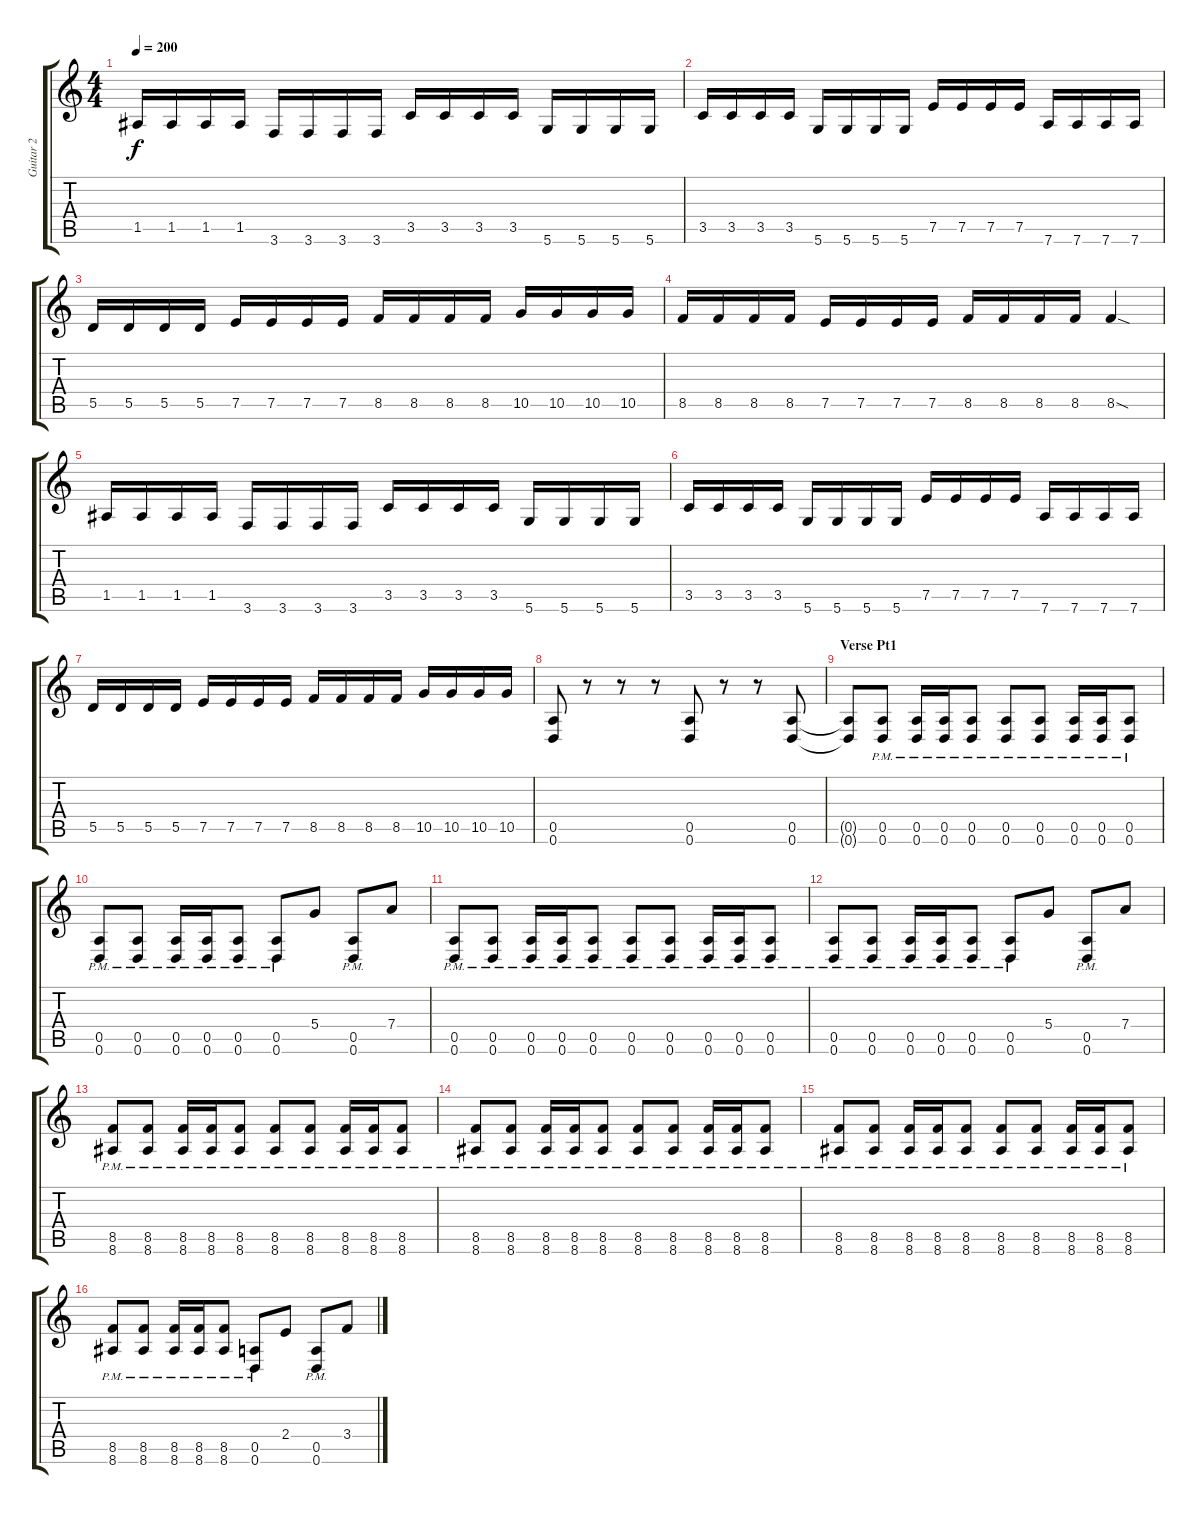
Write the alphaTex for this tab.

\track ("Guitar 2" "Guitar 2") {instrument distortionguitar}
\staff {score tabs}
\tuning (E4 B3 G3 D3 A2 D2) {hide}
\ts (4 4)
\tempo 200
\clef g2
\ks c
1.5.16{dy f} 1.5.16 1.5.16 1.5.16 3.6.16 3.6.16 3.6.16 3.6.16 3.5.16 3.5.16 3.5.16 3.5.16 5.6.16 5.6.16 5.6.16 5.6.16 |
3.5.16 3.5.16 3.5.16 3.5.16 5.6.16 5.6.16 5.6.16 5.6.16 7.5.16 7.5.16 7.5.16 7.5.16 7.6.16 7.6.16 7.6.16 7.6.16 |
5.5.16 5.5.16 5.5.16 5.5.16 7.5.16 7.5.16 7.5.16 7.5.16 8.5.16 8.5.16 8.5.16 8.5.16 10.5.16 10.5.16 10.5.16 10.5.16 |
8.5.16 8.5.16 8.5.16 8.5.16 7.5.16 7.5.16 7.5.16 7.5.16 8.5.16 8.5.16 8.5.16 8.5.16 8.5{sod}.4 |
1.5.16 1.5.16 1.5.16 1.5.16 3.6.16 3.6.16 3.6.16 3.6.16 3.5.16 3.5.16 3.5.16 3.5.16 5.6.16 5.6.16 5.6.16 5.6.16 |
3.5.16 3.5.16 3.5.16 3.5.16 5.6.16 5.6.16 5.6.16 5.6.16 7.5.16 7.5.16 7.5.16 7.5.16 7.6.16 7.6.16 7.6.16 7.6.16 |
5.5.16 5.5.16 5.5.16 5.5.16 7.5.16 7.5.16 7.5.16 7.5.16 8.5.16 8.5.16 8.5.16 8.5.16 10.5.16 10.5.16 10.5.16 10.5.16 |
(0.5 0.6).8 r.8 r.8 r.8 (0.5 0.6).8 r.8 r.8 (0.5 0.6).8 |
\section ("" "Verse Pt1")
(0.5{t} 0.6{t}).8 (0.5{pm} 0.6{pm}).8 (0.5{pm} 0.6{pm}).16 (0.5{pm} 0.6{pm}).16 (0.5{pm} 0.6{pm}).8 (0.5{pm} 0.6{pm}).8 (0.5{pm} 0.6{pm}).8 (0.5{pm} 0.6{pm}).16 (0.5{pm} 0.6{pm}).16 (0.5{pm} 0.6{pm}).8 |
(0.5{pm} 0.6{pm}).8 (0.5{pm} 0.6{pm}).8 (0.5{pm} 0.6{pm}).16 (0.5{pm} 0.6{pm}).16 (0.5{pm} 0.6{pm}).8 (0.5{pm} 0.6{pm}).8 5.4.8 (0.5{pm} 0.6{pm}).8 7.4.8 |
(0.5{pm} 0.6{pm}).8 (0.5{pm} 0.6{pm}).8 (0.5{pm} 0.6{pm}).16 (0.5{pm} 0.6{pm}).16 (0.5{pm} 0.6{pm}).8 (0.5{pm} 0.6{pm}).8 (0.5{pm} 0.6{pm}).8 (0.5{pm} 0.6{pm}).16 (0.5{pm} 0.6{pm}).16 (0.5{pm} 0.6{pm}).8 |
(0.5{pm} 0.6{pm}).8 (0.5{pm} 0.6{pm}).8 (0.5{pm} 0.6{pm}).16 (0.5{pm} 0.6{pm}).16 (0.5{pm} 0.6{pm}).8 (0.5{pm} 0.6{pm}).8 5.4.8 (0.5{pm} 0.6{pm}).8 7.4.8 |
(8.5{pm} 8.6{pm}).8 (8.5{pm} 8.6{pm}).8 (8.5{pm} 8.6{pm}).16 (8.5{pm} 8.6{pm}).16 (8.5{pm} 8.6{pm}).8 (8.5{pm} 8.6{pm}).8 (8.5{pm} 8.6{pm}).8 (8.5{pm} 8.6{pm}).16 (8.5{pm} 8.6{pm}).16 (8.5{pm} 8.6{pm}).8 |
(8.5{pm} 8.6{pm}).8 (8.5{pm} 8.6{pm}).8 (8.5{pm} 8.6{pm}).16 (8.5{pm} 8.6{pm}).16 (8.5{pm} 8.6{pm}).8 (8.5{pm} 8.6{pm}).8 (8.5{pm} 8.6{pm}).8 (8.5{pm} 8.6{pm}).16 (8.5{pm} 8.6{pm}).16 (8.5{pm} 8.6{pm}).8 |
(8.5{pm} 8.6{pm}).8 (8.5{pm} 8.6{pm}).8 (8.5{pm} 8.6{pm}).16 (8.5{pm} 8.6{pm}).16 (8.5{pm} 8.6{pm}).8 (8.5{pm} 8.6{pm}).8 (8.5{pm} 8.6{pm}).8 (8.5{pm} 8.6{pm}).16 (8.5{pm} 8.6{pm}).16 (8.5{pm} 8.6{pm}).8 |
(8.5{pm} 8.6{pm}).8 (8.5{pm} 8.6{pm}).8 (8.5{pm} 8.6{pm}).16 (8.5{pm} 8.6{pm}).16 (8.5{pm} 8.6{pm}).8 (0.5{pm} 0.6{pm}).8 2.4.8 (0.5{pm} 0.6{pm}).8 3.4.8
